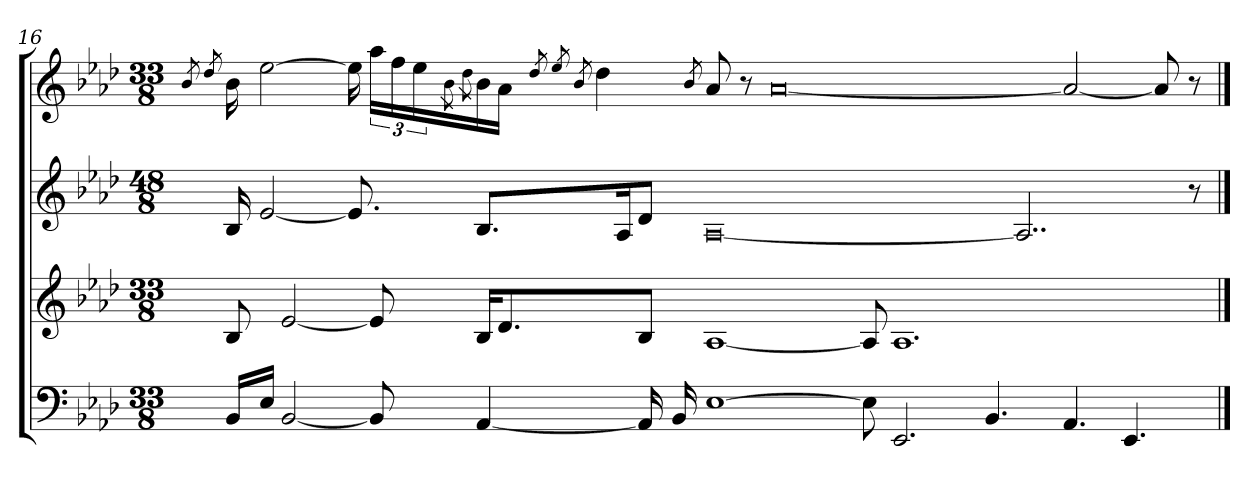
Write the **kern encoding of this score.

**kern	**kern	**kern	**kern
*part4	*part3	*part2	*part1
*staff4	*staff3	*staff2	*staff1
*clefF4	*clefG2	*clefG2	*clefG2
*k[b-e-a-d-]	*k[b-e-a-d-]	*k[b-e-a-d-]	*k[b-e-a-d-]
*M33/8	*M33/8	*M48/8	*M33/8
=16	=16	=16	=16
.	.	.	8qb-
.	.	.	8qdd-
16BB-/LL	8B-	16B-	16b-
16E-/JJ	.	[2e-	[2ee-
[2BB-	[2e-	.	.
.	.	8.e-]	16ee-]
8BB-]	8e-]	.	24aa-\LL
.	.	.	24ff\
.	.	.	24ee-\
.	.	.	8qb-\
.	.	.	8qdd-\
[4AA-	16B-/KL	8.B-/L	16b-\
.	8.d-/	.	16a-\JJ
.	.	.	8qdd-
.	.	.	8qee-
.	.	.	8qb-
.	.	.	4dd-
.	.	16A-/K	.
16AA-]	8B-/J	8d-/J	.
16BB-	.	.	.
.	.	.	8qb-
[1E-	[1A-	[0A-	8a-
.	.	.	8r
.	.	.	[0a-
8E-]	8A-]	.	.
2.EE-	1.A-	.	.
4.BB-	.	.	.
.	.	2..A-]	.
4.AA-	.	.	2a-_
4.EE-	4.ryy	.	.
.	.	.	8a-]
.	.	8r	8r
==	==	==	==
*-	*-	*-	*-
